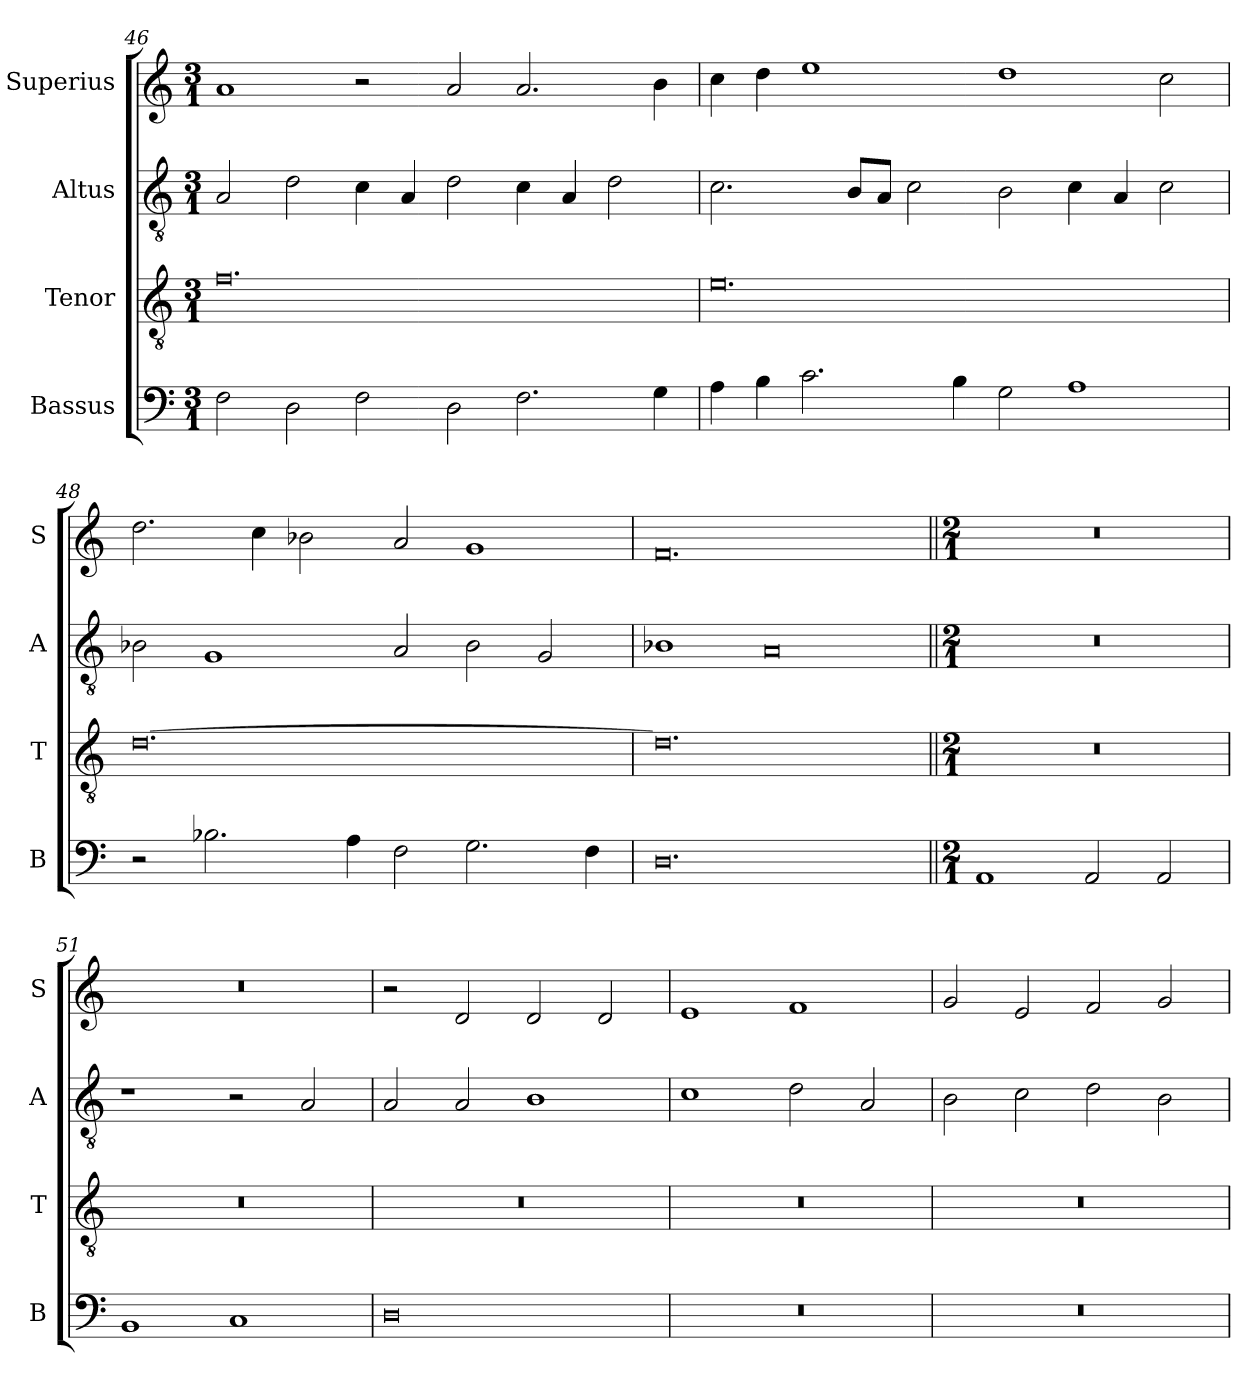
**kern	**kern	**kern	**kern
*part4	*part3	*part2	*part1
*staff4	*staff3	*staff2	*staff1
*I"Bassus	*I"Tenor	*I"Altus	*I"Superius
*I'B	*I'T	*I'A	*I'S
*clefF4	*clefGv2	*clefGv2	*clefG2
*k[]	*k[]	*k[]	*k[]
*M3/1	*M3/1	*M3/1	*M3/1
=46	=46	=46	=46
2F\	0.f	2A/	1a
2D\	.	2d\	.
2F\	.	4c\	2r
.	.	4A/	.
2D\	.	2d\	2a/
2.F\	.	4c\	2.a/
.	.	4A/	.
.	.	2d\	.
4G\	.	.	4b\
=47	=47	=47	=47
4A\	0.e	2.c\	4cc\
4B\	.	.	4dd\
2.c\	.	.	1ee
.	.	8B/L	.
.	.	8A/J	.
.	.	2c\	.
4B\	.	.	.
2G\	.	2B\	1dd
1A	.	4c\	.
.	.	4A/	.
.	.	2c\	2cc\
=48	=48	=48	=48
2r	[0.d	2B-X\	2.dd\
2.B-X\	.	1G	.
.	.	.	4cc\
.	.	.	2b-X\
4A\	.	.	.
2F\	.	2A/	2a/
2.G\	.	2B-\	1g
.	.	2G/	.
4F\	.	.	.
=49	=49	=49	=49
0.D	0.d]	1B-X	0.f
.	.	0A	.
!!LO:LB:g=z
=50||	=50||	=50||	=50||
*M2/1	*M2/1	*M2/1	*M2/1
1AA	0r	0r	0r
2AA/	.	.	.
2AA/	.	.	.
=51	=51	=51	=51
1BB	0r	1r	0r
1C	.	2r	.
.	.	2A/	.
=52	=52	=52	=52
0D	0r	2A/	2r
.	.	2A/	2d/
.	.	1B	2d/
.	.	.	2d/
=53	=53	=53	=53
0r	0r	1c	1e
.	.	2d\	1f
.	.	2A/	.
=54	=54	=54	=54
0r	0r	2B\	2g/
.	.	2c\	2e/
.	.	2d\	2f/
.	.	2B\	2g/
=	=	=	=
*-	*-	*-	*-
